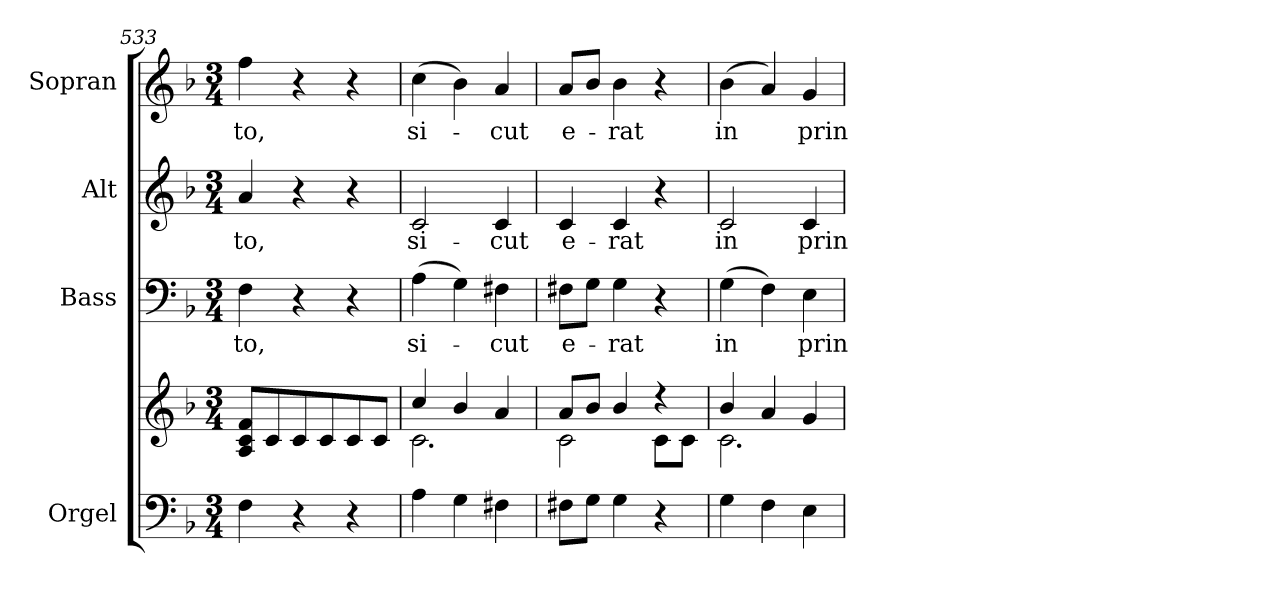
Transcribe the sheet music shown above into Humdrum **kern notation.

**kern	**kern	**kern	**text	**kern	**text	**kern	**text
*part4	*part4	*part3	*part3	*part2	*part2	*part1	*part1
*staff5	*staff4	*staff3	*staff3	*staff2	*staff2	*staff1	*staff1
*I"Orgel	*	*I"Bass	*	*I"Alt	*	*I"Sopran	*
*I'Org.	*	*I'B.	*	*I'A.	*	*I'S.	*
*clefF4	*clefG2	*clefF4	*	*clefG2	*	*clefG2	*
*k[b-]	*k[b-]	*k[b-]	*	*k[b-]	*	*k[b-]	*
*F:	*F:	*F:	*	*F:	*	*F:	*
*M3/4	*M3/4	*M3/4	*	*M3/4	*	*M3/4	*
=533	=533	=533	=533	=533	=533	=533	=533
!	!	!	!LO:LY:b	!	!LO:LY:b	!	!LO:LY:b
4F\	8A/ 8c/ 8f/L	4F\	-to,	4a/	-to,	4ff\	-to,
.	8c/	.	.	.	.	.	.
4r	8c/	4r	.	4r	.	4r	.
.	8c/	.	.	.	.	.	.
4r	8c/	4r	.	4r	.	4r	.
.	8c/J	.	.	.	.	.	.
=534	=534	=534	=534	=534	=534	=534	=534
*	*^	*	*	*	*	*	*
!	!	!	!	!LO:LY:b	!	!LO:LY:b	!	!LO:LY:b
4A\	4cc/	2.c\	(>4A\	si-	2c/	si-	(>4cc\	si-
4G\	4b-/	.	4G\)	.	.	.	4b-\)	.
!	!	!	!	!LO:LY:b	!	!LO:LY:b	!	!LO:LY:b
4F#X\	4a/	.	4F#X\	-cut	4c/	-cut	4a/	-cut
=535	=535	=535	=535	=535	=535	=535	=535	=535
!	!	!	!	!LO:LY:b	!	!LO:LY:b	!	!LO:LY:b
8F#X\L	8a/L	2c\	8F#X\L	e-	4c/	e-	8a/L	e-
8G\J	8b-/J	.	8G\J	.	.	.	8b-/J	.
!	!	!	!	!LO:LY:b	!	!LO:LY:b	!	!LO:LY:b
4G\	4b-/	.	4G\	-rat	4c/	-rat	4b-\	-rat
4r	4r	8c\L	4r	.	4r	.	4r	.
.	.	8c\J	.	.	.	.	.	.
=536	=536	=536	=536	=536	=536	=536	=536	=536
!	!	!	!	!LO:LY:b	!	!LO:LY:b	!	!LO:LY:b
4G\	4b-/	2.c\	(>4G\	in	2c/	in	(>4b-\	in
4F\	4a/	.	4F\)	.	.	.	4a/)	.
!	!	!	!	!LO:LY:b	!	!LO:LY:b	!	!LO:LY:b
4E\	4g/	.	4E\	prin-	4c/	prin-	4g/	prin-
*	*v	*v	*	*	*	*	*	*
=	=	=	=	=	=	=	=
*-	*-	*-	*-	*-	*-	*-	*-
